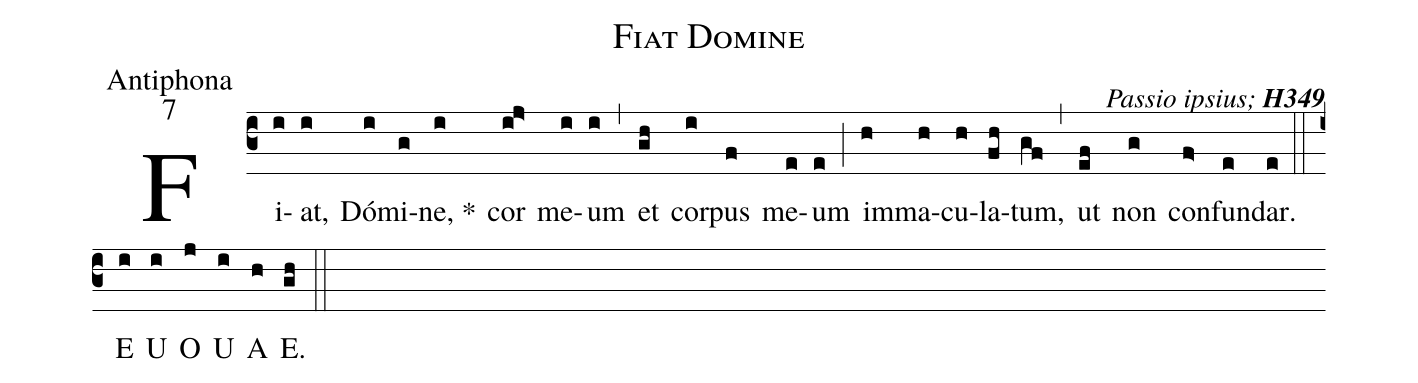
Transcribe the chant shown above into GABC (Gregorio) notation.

name:Fiat Domine;
office-part:Antiphona;
mode:7;
commentary: {\itshape\mdseries  Passio ipsius;\/}  {\bfseries H349};
%%
(c3) Fi(i)at,(i) Dó(i)mi(g)ne, *(i) cor(ij>) me(i)um(i) (,) et(gh) cor(i)pus(f) me(e)um(e) (;) im(h)ma(h)cu(h)la(fh)tum,(gf) (,) ut(ef) non(g) con(f>)fun(e)dar.(e) (::) E(i) U(i) O(j) U(i) A(h) E.(gh) (::)
